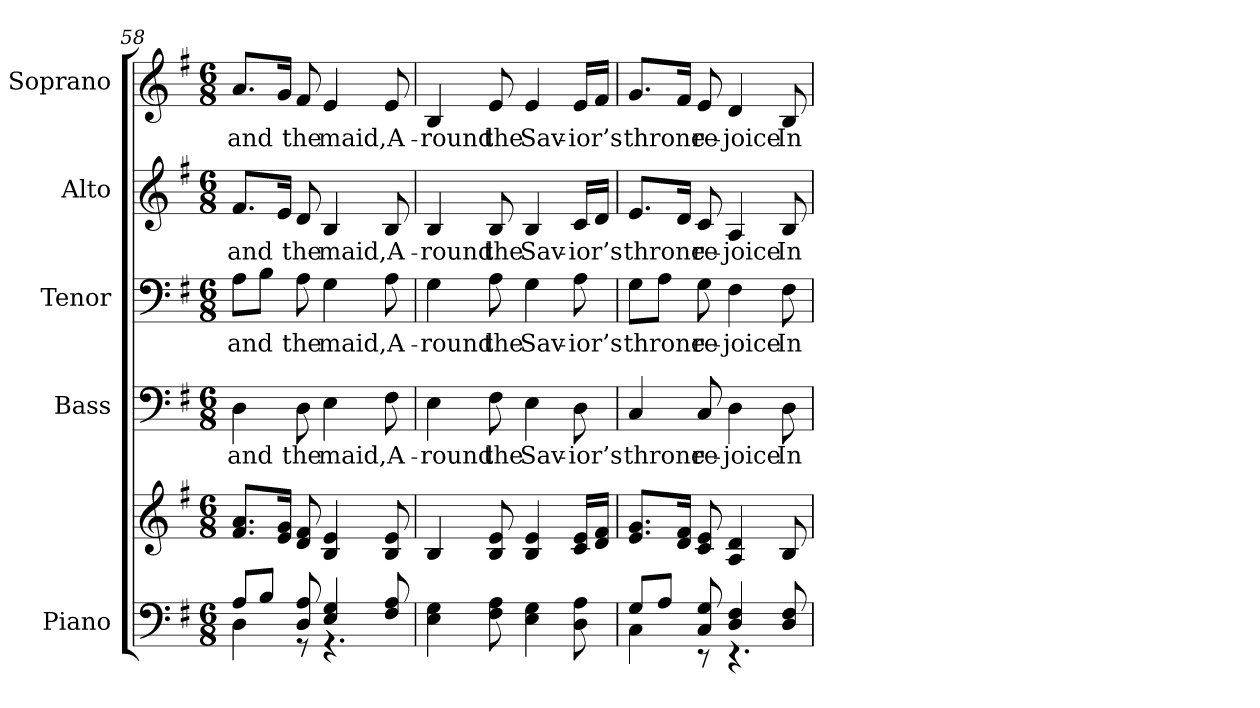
**kern	**kern	**kern	**text	**kern	**text	**kern	**text	**kern	**text
*part5	*part5	*part4	*part4	*part3	*part3	*part2	*part2	*part1	*part1
*staff6	*staff5	*staff4	*staff4	*staff3	*staff3	*staff2	*staff2	*staff1	*staff1
*I"Piano	*	*I"Bass	*	*I"Tenor	*	*I"Alto	*	*I"Soprano	*
*I'Pno.	*	*I'B.	*	*I'T.	*	*I'A.	*	*I'S.	*
*clefF4	*clefG2	*clefF4	*	*clefF4	*	*clefG2	*	*clefG2	*
*k[f#]	*k[f#]	*k[f#]	*	*k[f#]	*	*k[f#]	*	*k[f#]	*
*G:	*G:	*G:	*	*G:	*	*G:	*	*G:	*
*M6/8	*M6/8	*M6/8	*	*M6/8	*	*M6/8	*	*M6/8	*
=58	=58	=58	=58	=58	=58	=58	=58	=58	=58
*^	*	*	*	*	*	*	*	*	*
!	!	!	!	!LO:LY:b:color=#000000	!	!	!	!	!	!
!	!	!	!	!	!	!LO:LY:b:color=#000000	!	!	!	!
!	!	!	!	!	!	!	!	!LO:LY:b:color=#000000	!	!
!	!	!	!	!	!	!	!	!	!	!LO:LY:b:color=#000000
8Ai/L	4Di\	8.f#i/ 8.aiL	4Di\	and	8Ai\L	and	8.f#i/L	and	8.ai/L	and
8Bi/J	.	.	.	.	8Bi\J	.	.	.	.	.
.	.	16ei/ 16giJk	.	.	.	.	16ei/Jk	.	16gi/Jk	.
!	!	!	!	!LO:LY:b:color=#000000	!	!	!	!	!	!
!	!	!	!	!	!	!LO:LY:b:color=#000000	!	!	!	!
!	!	!	!	!	!	!	!	!LO:LY:b:color=#000000	!	!
!	!	!	!	!	!	!	!	!	!	!LO:LY:b:color=#000000
8Di/ 8Ai	8r	8di/ 8f#i	8Di\	the	8Ai\	the	8di/	the	8f#i/	the
!	!	!	!	!LO:LY:b:color=#000000	!	!	!	!	!	!
!	!	!	!	!	!	!LO:LY:b:color=#000000	!	!	!	!
!	!	!	!	!	!	!	!	!LO:LY:b:color=#000000	!	!
!	!	!	!	!	!	!	!	!	!	!LO:LY:b:color=#000000
4Ei/ 4Gi	4.r	4Bi/ 4ei	4Ei\	maid,	4Gi\	maid,	4Bi/	maid,	4ei/	maid,
!	!	!	!	!LO:LY:b:color=#000000	!	!	!	!	!	!
!	!	!	!	!	!	!LO:LY:b:color=#000000	!	!	!	!
!	!	!	!	!	!	!	!	!LO:LY:b:color=#000000	!	!
!	!	!	!	!	!	!	!	!	!	!LO:LY:b:color=#000000
8F#i/ 8Ai	.	8Bi/ 8ei	8F#i\	A-	8Ai\	A-	8Bi/	A-	8ei/	A-
*v	*v	*	*	*	*	*	*	*	*	*
!!LO:PB:g=z
=59	=59	=59	=59	=59	=59	=59	=59	=59	=59
!	!	!	!LO:LY:b:color=#000000	!	!	!	!	!	!
!	!	!	!	!	!LO:LY:b:color=#000000	!	!	!	!
!	!	!	!	!	!	!	!LO:LY:b:color=#000000	!	!
!	!	!	!	!	!	!	!	!	!LO:LY:b:color=#000000
4Ei\ 4Gi	4Bi/	4Ei\	-round	4Gi\	-round	4Bi/	-round	4Bi/	-round
!	!	!	!LO:LY:b:color=#000000	!	!	!	!	!	!
!	!	!	!	!	!LO:LY:b:color=#000000	!	!	!	!
!	!	!	!	!	!	!	!LO:LY:b:color=#000000	!	!
!	!	!	!	!	!	!	!	!	!LO:LY:b:color=#000000
8F#i\ 8Ai	8Bi/ 8ei	8F#i\	the	8Ai\	the	8Bi/	the	8ei/	the
!	!	!	!LO:LY:b:color=#000000	!	!	!	!	!	!
!	!	!	!	!	!LO:LY:b:color=#000000	!	!	!	!
!	!	!	!	!	!	!	!LO:LY:b:color=#000000	!	!
!	!	!	!	!	!	!	!	!	!LO:LY:b:color=#000000
4Ei\ 4Gi	4Bi/ 4ei	4Ei\	Sav-	4Gi\	Sav-	4Bi/	Sav-	4ei/	Sav-
!	!	!	!LO:LY:b:color=#000000	!	!	!	!	!	!
!	!	!	!	!	!LO:LY:b:color=#000000	!	!	!	!
!	!	!	!	!	!	!	!LO:LY:b:color=#000000	!	!
!	!	!	!	!	!	!	!	!	!LO:LY:b:color=#000000
8Di\ 8Ai	16ci/ 16eiLL	8Di\	-ior’s	8Ai\	-ior’s	16ci/LL	-ior’s	16ei/LL	-ior’s
.	16di/ 16f#iJJ	.	.	.	.	16di/JJ	.	16f#i/JJ	.
=60	=60	=60	=60	=60	=60	=60	=60	=60	=60
*^	*	*	*	*	*	*	*	*	*
!	!	!	!	!LO:LY:b:color=#000000	!	!	!	!	!	!
!	!	!	!	!	!	!LO:LY:b:color=#000000	!	!	!	!
!	!	!	!	!	!	!	!	!LO:LY:b:color=#000000	!	!
!	!	!	!	!	!	!	!	!	!	!LO:LY:b:color=#000000
8Gi/L	4Ci\	8.ei/ 8.giL	4Ci/	throne	8Gi\L	throne	8.ei/L	throne	8.gi/L	throne
8Ai/J	.	.	.	.	8Ai\J	.	.	.	.	.
.	.	16di/ 16f#iJk	.	.	.	.	16di/Jk	.	16f#i/Jk	.
!	!	!	!	!LO:LY:b:color=#000000	!	!	!	!	!	!
!	!	!	!	!	!	!LO:LY:b:color=#000000	!	!	!	!
!	!	!	!	!	!	!	!	!LO:LY:b:color=#000000	!	!
!	!	!	!	!	!	!	!	!	!	!LO:LY:b:color=#000000
8Ci/ 8Gi	8r	8ci/ 8ei	8Ci/	re-	8Gi\	re-	8ci/	re-	8ei/	re-
!	!	!	!	!LO:LY:b:color=#000000	!	!	!	!	!	!
!	!	!	!	!	!	!LO:LY:b:color=#000000	!	!	!	!
!	!	!	!	!	!	!	!	!LO:LY:b:color=#000000	!	!
!	!	!	!	!	!	!	!	!	!	!LO:LY:b:color=#000000
4Di/ 4F#i	4.r	4Ai/ 4di	4Di\	-joice	4F#i\	-joice	4Ai/	-joice	4di/	-joice
!	!	!	!	!LO:LY:b:color=#000000	!	!	!	!	!	!
!	!	!	!	!	!	!LO:LY:b:color=#000000	!	!	!	!
!	!	!	!	!	!	!	!	!LO:LY:b:color=#000000	!	!
!	!	!	!	!	!	!	!	!	!	!LO:LY:b:color=#000000
8Di/ 8F#i	.	8Bi/	8Di\	In	8F#i\	In	8Bi/	In	8Bi/	In
*v	*v	*	*	*	*	*	*	*	*	*
=	=	=	=	=	=	=	=	=	=
*-	*-	*-	*-	*-	*-	*-	*-	*-	*-
